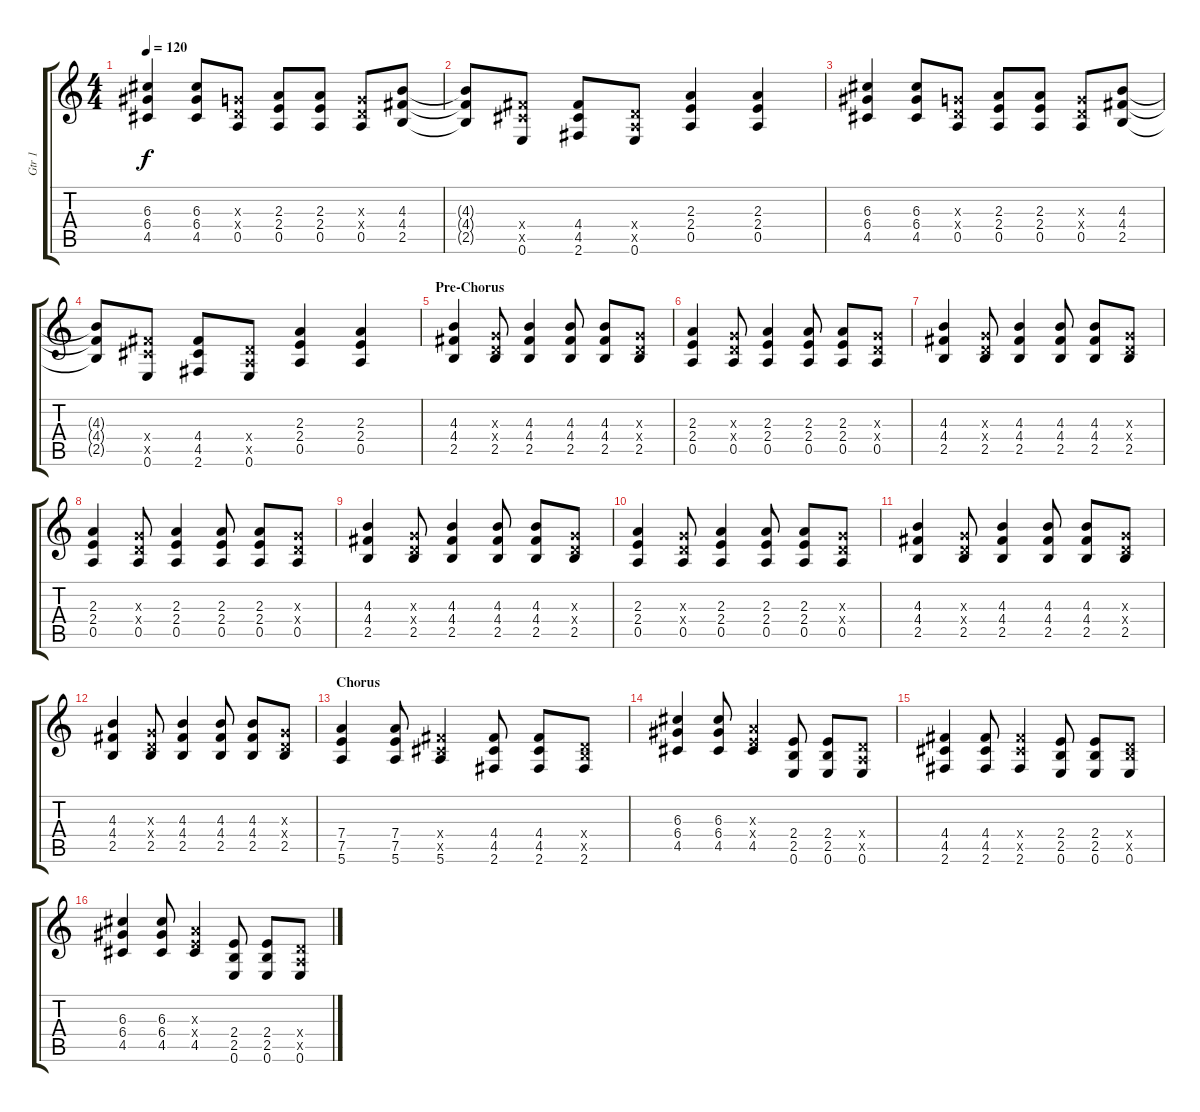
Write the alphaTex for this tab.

\track ("Gtr 1" "Gtr 1") {instrument overdrivenguitar}
\staff {score tabs}
\tuning (E4 B3 G3 D3 A2 E2) {hide}
\ts (4 4)
\tempo 120
\clef g2
\ks c
(6.3 6.4 4.5).4{dy f} (6.3 6.4 4.5).8 (0.3{x} 0.4{x} 0.5).8 (2.3 2.4 0.5).8 (2.3 2.4 0.5).8 (0.3{x} 0.4{x} 0.5).8 (4.3 4.4 2.5).8 |
(4.3{t} 4.4{t} 2.5{t}).8 (4.4{x} 4.5{x} 0.6).8 (4.4 4.5 2.6).8 (0.4{x} 0.5{x} 0.6).8 (2.3 2.4 0.5).4 (2.3 2.4 0.5).4 |
(6.3 6.4 4.5).4 (6.3 6.4 4.5).8 (0.3{x} 0.4{x} 0.5).8 (2.3 2.4 0.5).8 (2.3 2.4 0.5).8 (0.3{x} 0.4{x} 0.5).8 (4.3 4.4 2.5).8 |
(4.3{t} 4.4{t} 2.5{t}).8 (4.4{x} 4.5{x} 0.6).8 (4.4 4.5 2.6).8 (0.4{x} 0.5{x} 0.6).8 (2.3 2.4 0.5).4 (2.3 2.4 0.5).4 |
\section ("" "Pre-Chorus")
(4.3 4.4 2.5).4 (0.3{x} 0.4{x} 2.5).8 (4.3 4.4 2.5).4 (4.3 4.4 2.5).8 (4.3 4.4 2.5).8 (0.3{x} 0.4{x} 2.5).8 |
(2.3 2.4 0.5).4 (0.3{x} 0.4{x} 0.5).8 (2.3 2.4 0.5).4 (2.3 2.4 0.5).8 (2.3 2.4 0.5).8 (0.3{x} 0.4{x} 0.5).8 |
(4.3 4.4 2.5).4 (0.3{x} 0.4{x} 2.5).8 (4.3 4.4 2.5).4 (4.3 4.4 2.5).8 (4.3 4.4 2.5).8 (0.3{x} 0.4{x} 2.5).8 |
(2.3 2.4 0.5).4 (0.3{x} 0.4{x} 0.5).8 (2.3 2.4 0.5).4 (2.3 2.4 0.5).8 (2.3 2.4 0.5).8 (0.3{x} 0.4{x} 0.5).8 |
(4.3 4.4 2.5).4 (0.3{x} 0.4{x} 2.5).8 (4.3 4.4 2.5).4 (4.3 4.4 2.5).8 (4.3 4.4 2.5).8 (0.3{x} 0.4{x} 2.5).8 |
(2.3 2.4 0.5).4 (0.3{x} 0.4{x} 0.5).8 (2.3 2.4 0.5).4 (2.3 2.4 0.5).8 (2.3 2.4 0.5).8 (0.3{x} 0.4{x} 0.5).8 |
(4.3 4.4 2.5).4 (0.3{x} 0.4{x} 2.5).8 (4.3 4.4 2.5).4 (4.3 4.4 2.5).8 (4.3 4.4 2.5).8 (0.3{x} 0.4{x} 2.5).8 |
(4.3 4.4 2.5).4 (0.3{x} 0.4{x} 2.5).8 (4.3 4.4 2.5).4 (4.3 4.4 2.5).8 (4.3 4.4 2.5).8 (0.3{x} 0.4{x} 2.5).8 |
\section ("" "Chorus")
(7.4 7.5 5.6).4 (7.4 7.5 5.6).8 (4.4{x} 4.5{x} 5.6).4 (4.4 4.5 2.6).8 (4.4 4.5 2.6).8 (0.4{x} 2.5{x} 2.6).8 |
(6.3 6.4 4.5).4 (6.3 6.4 4.5).8 (2.3{x} 2.4{x} 4.5).4 (2.4 2.5 0.6).8 (2.4 2.5 0.6).8 (0.4{x} 0.5{x} 0.6).8 |
(4.4 4.5 2.6).4 (4.4 4.5 2.6).8 (4.4{x} 4.5{x} 2.6).4 (2.4 2.5 0.6).8 (2.4 2.5 0.6).8 (0.4{x} 2.5{x} 0.6).8 |
(6.3 6.4 4.5).4 (6.3 6.4 4.5).8 (2.3{x} 2.4{x} 4.5).4 (2.4 2.5 0.6).8 (2.4 2.5 0.6).8 (0.4{x} 0.5{x} 0.6).8
